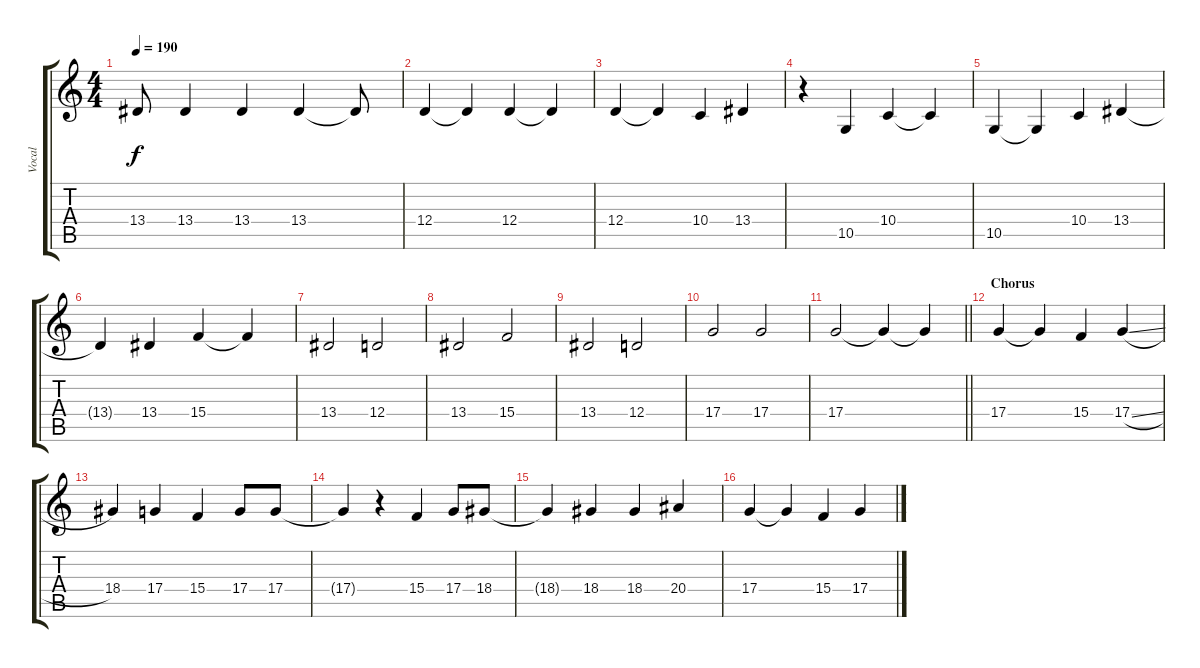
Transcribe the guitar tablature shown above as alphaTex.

\track ("Vocal" "Vocal") {instrument oboe}
\staff {score tabs}
\tuning (E4 B3 G3 D3 A2 E2) {hide}
\ts (4 4)
\tempo 190
\clef g2
\ks c
13.4.8{dy f} 13.4.4 13.4.4 13.4.4 13.4{t}.8 |
12.4.4 12.4{t}.4 12.4.4 12.4{t}.4 |
12.4.4 12.4{t}.4 10.4.4 13.4.4 |
r.4 10.5.4 10.4.4 10.4{t}.4 |
10.5.4 10.5{t}.4 10.4.4 13.4.4 |
13.4{t}.4 13.4.4 15.4.4 15.4{t}.4 |
13.4.2 12.4.2 |
13.4.2 15.4.2 |
13.4.2 12.4.2 |
17.4.2 17.4.2 |
\barLineRight lightlight
17.4.2 17.4{t}.4 17.4{t}.4 |
\section ("" "Chorus ")
17.4.4 17.4{t}.4 15.4.4 17.4{sl}.4 |
18.4.4 17.4.4 15.4.4 17.4.8 17.4.8 |
17.4{t}.4 r.4 15.4.4 17.4.8 18.4.8 |
18.4{t}.4 18.4.4 18.4.4 20.4.4 |
17.4.4 17.4{t}.4 15.4.4 17.4{sl}.4
